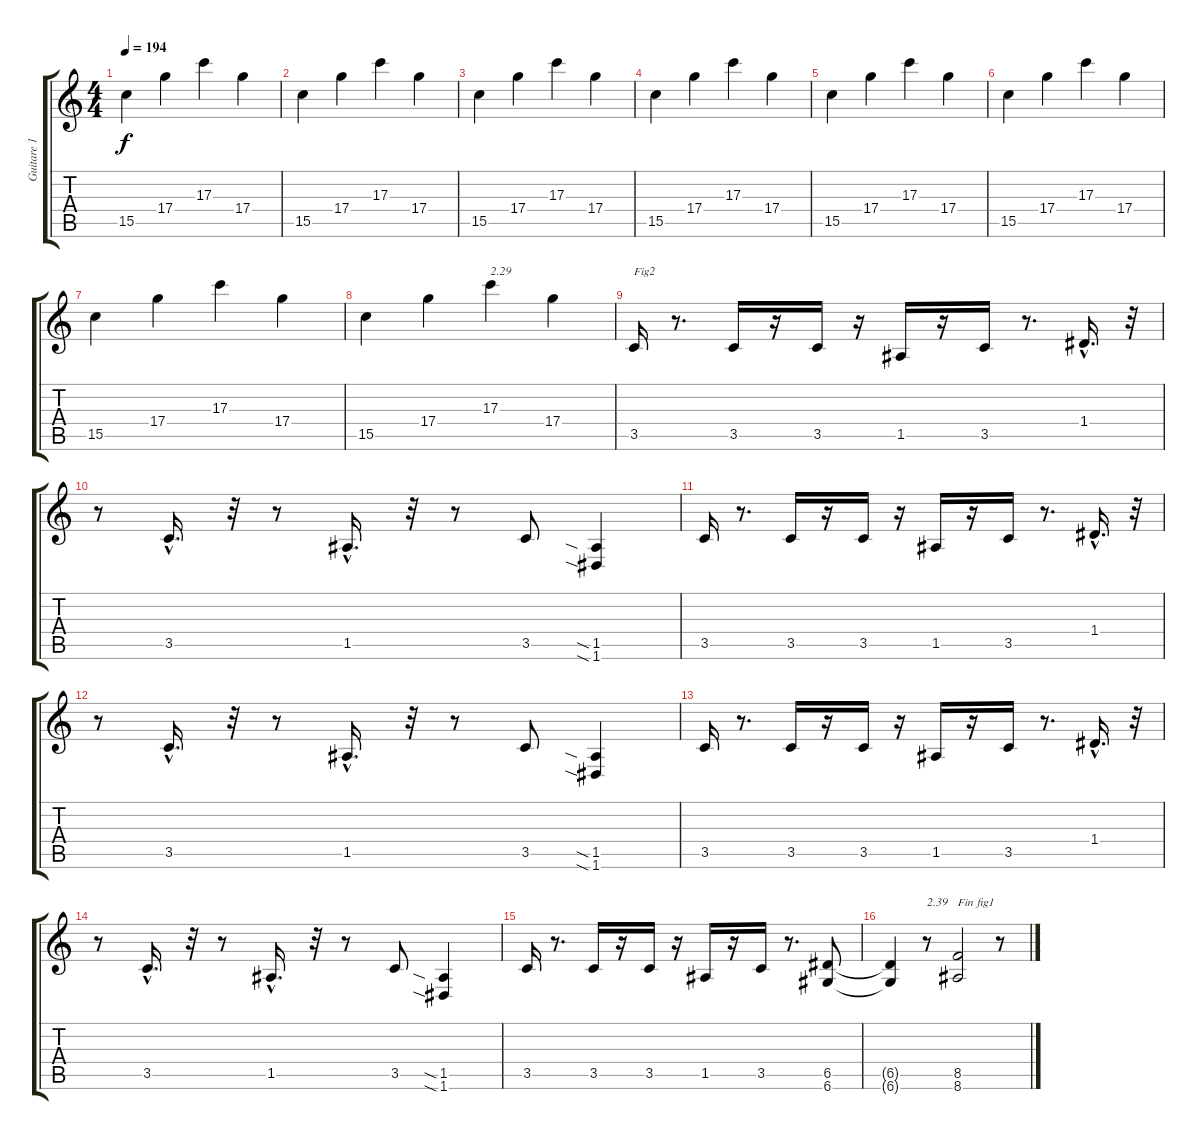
\track ("Guitare 1 Dr-D" "Guitare 1 ") {instrument distortionguitar}
\staff {score tabs}
\tuning (E4 B3 G3 D3 A2 D2) {hide}
\ts (4 4)
\tempo 194
\clef g2
\ks c
15.5.4{dy f} 17.4.4 17.3.4 17.4.4 |
15.5.4 17.4.4 17.3.4 17.4.4 |
15.5.4 17.4.4 17.3.4 17.4.4 |
15.5.4 17.4.4 17.3.4 17.4.4 |
15.5.4 17.4.4 17.3.4 17.4.4 |
15.5.4 17.4.4 17.3.4 17.4.4 |
15.5.4 17.4.4 17.3.4 17.4.4 |
15.5.4 17.4.4 17.3.4{txt "2.29"} 17.4.4 |
3.5.16{txt "Fig2"} r.8{d} 3.5.16 r.16 3.5.16 r.16 1.5.16 r.16 3.5.16 r.8{d} 1.4{hac}.16{d} r.32 |
r.8 3.5{hac}.16{d} r.32 r.8 1.5{hac}.16{d} r.32 r.8 3.5.8 (1.5{sia} 1.6{sia}).4 |
3.5.16 r.8{d} 3.5.16 r.16 3.5.16 r.16 1.5.16 r.16 3.5.16 r.8{d} 1.4{hac}.16{d} r.32 |
r.8 3.5{hac}.16{d} r.32 r.8 1.5{hac}.16{d} r.32 r.8 3.5.8 (1.5{sia} 1.6{sia}).4 |
3.5.16 r.8{d} 3.5.16 r.16 3.5.16 r.16 1.5.16 r.16 3.5.16 r.8{d} 1.4{hac}.16{d} r.32 |
r.8 3.5{hac}.16{d} r.32 r.8 1.5{hac}.16{d} r.32 r.8 3.5.8 (1.5{sia} 1.6{sia}).4 |
3.5.16 r.8{d} 3.5.16 r.16 3.5.16 r.16 1.5.16 r.16 3.5.16 r.8{d} (6.5 6.6).8 |
(6.5{t} 6.6{t}).4 r.8{txt "2.39"} (8.5 8.6).2{txt "Fin fig1"} r.8
